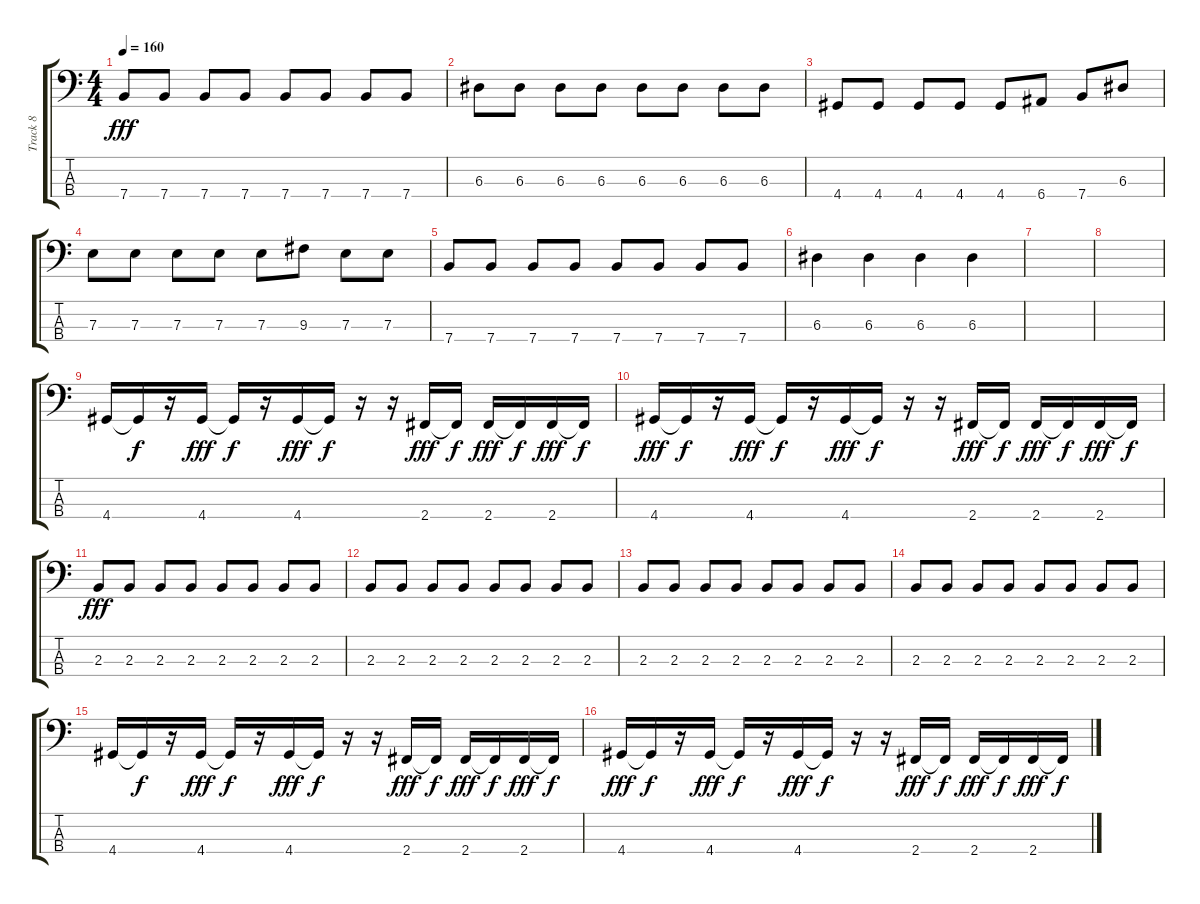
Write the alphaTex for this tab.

\track ("Track 8" "Track 8") {instrument electricbasspick}
\staff {score tabs}
\tuning (G2 D2 A1 E1) {hide}
\ts (4 4)
\tempo 160
\clef f4
\ks c
7.4.8{dy fff} 7.4.8 7.4.8 7.4.8 7.4.8 7.4.8 7.4.8 7.4.8 |
6.3.8 6.3.8 6.3.8 6.3.8 6.3.8 6.3.8 6.3.8 6.3.8 |
4.4.8 4.4.8 4.4.8 4.4.8 4.4.8 6.4.8 7.4.8 6.3.8 |
7.3.8 7.3.8 7.3.8 7.3.8 7.3.8 9.3.8 7.3.8 7.3.8 |
7.4.8 7.4.8 7.4.8 7.4.8 7.4.8 7.4.8 7.4.8 7.4.8 |
6.3.4 6.3.4 6.3.4 6.3.4 |
|
|
4.4.16 4.4{t}.16{dy f} r.16 4.4.16{dy fff} 4.4{t}.16{dy f} r.16 4.4.16{dy fff} 4.4{t}.16{dy f} r.16 r.16 2.4.16{dy fff} 2.4{t}.16{dy f} 2.4.16{dy fff} 2.4{t}.16{dy f} 2.4.16{dy fff} 2.4{t}.16{dy f} |
4.4.16{dy fff} 4.4{t}.16{dy f} r.16 4.4.16{dy fff} 4.4{t}.16{dy f} r.16 4.4.16{dy fff} 4.4{t}.16{dy f} r.16 r.16 2.4.16{dy fff} 2.4{t}.16{dy f} 2.4.16{dy fff} 2.4{t}.16{dy f} 2.4.16{dy fff} 2.4{t}.16{dy f} |
2.3.8{dy fff} 2.3.8 2.3.8 2.3.8 2.3.8 2.3.8 2.3.8 2.3.8 |
2.3.8 2.3.8 2.3.8 2.3.8 2.3.8 2.3.8 2.3.8 2.3.8 |
2.3.8 2.3.8 2.3.8 2.3.8 2.3.8 2.3.8 2.3.8 2.3.8 |
2.3.8 2.3.8 2.3.8 2.3.8 2.3.8 2.3.8 2.3.8 2.3.8 |
4.4.16 4.4{t}.16{dy f} r.16 4.4.16{dy fff} 4.4{t}.16{dy f} r.16 4.4.16{dy fff} 4.4{t}.16{dy f} r.16 r.16 2.4.16{dy fff} 2.4{t}.16{dy f} 2.4.16{dy fff} 2.4{t}.16{dy f} 2.4.16{dy fff} 2.4{t}.16{dy f} |
4.4.16{dy fff} 4.4{t}.16{dy f} r.16 4.4.16{dy fff} 4.4{t}.16{dy f} r.16 4.4.16{dy fff} 4.4{t}.16{dy f} r.16 r.16 2.4.16{dy fff} 2.4{t}.16{dy f} 2.4.16{dy fff} 2.4{t}.16{dy f} 2.4.16{dy fff} 2.4{t}.16{dy f}
